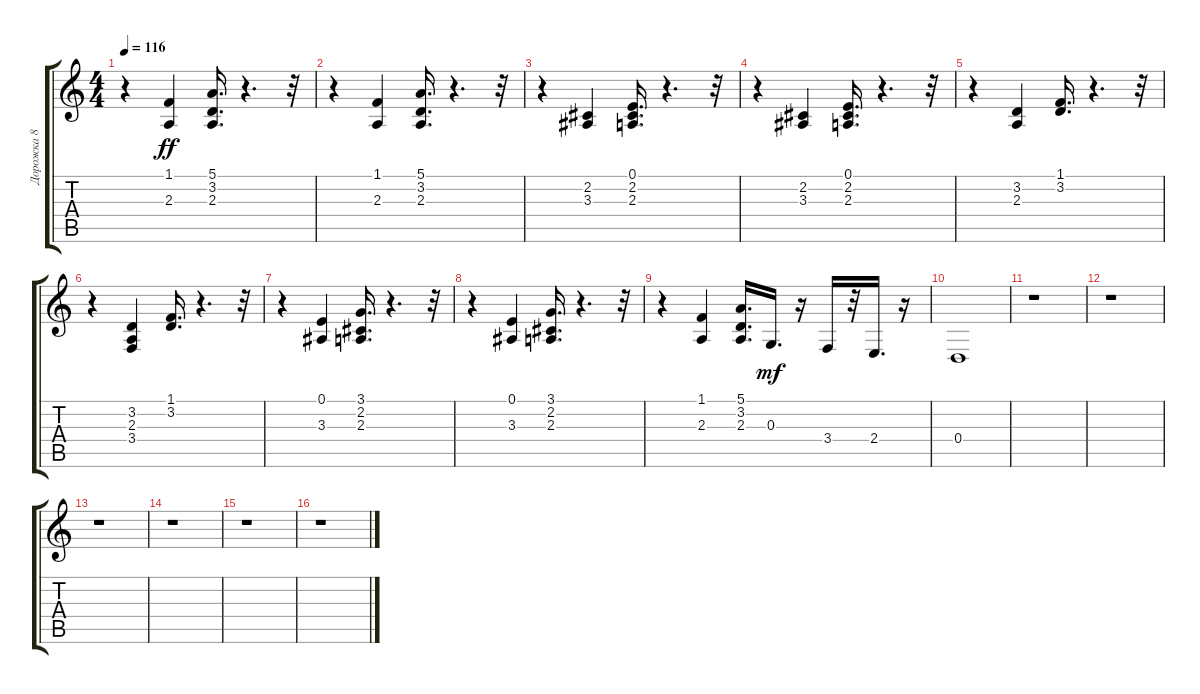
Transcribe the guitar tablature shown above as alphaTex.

\track ("Дорожка 8" "Дорожка 8") {instrument stringensemble2}
\staff {score tabs}
\tuning (E4 B3 G3 D3 A2 E2) {hide}
\ts (4 4)
\tempo 116
\clef g2
\ks c
r.4{dy ff} (1.1 2.3).4 (5.1 3.2 2.3).16{d} r.4{d} r.32 |
r.4 (1.1 2.3).4 (5.1 3.2 2.3).16{d} r.4{d} r.32 |
r.4 (2.2 3.3).4 (0.1 2.2 2.3).16{d} r.4{d} r.32 |
r.4 (2.2 3.3).4 (0.1 2.2 2.3).16{d} r.4{d} r.32 |
r.4 (3.2 2.3).4 (1.1 3.2).16{d} r.4{d} r.32 |
r.4 (3.2 2.3 3.4).4 (1.1 3.2).16{d} r.4{d} r.32 |
r.4 (0.1 3.3).4 (3.1 2.2 2.3).16{d} r.4{d} r.32 |
r.4 (0.1 3.3).4 (3.1 2.2 2.3).16{d} r.4{d} r.32 |
r.4 (1.1 2.3).4 (5.1 3.2 2.3).16{d} 0.3.16{d dy mf} r.16 3.4.16 r.32 2.4.16{d} r.16 |
0.4.1 |
r.1 |
r.1 |
r.1 |
r.1 |
r.1 |
r.1
